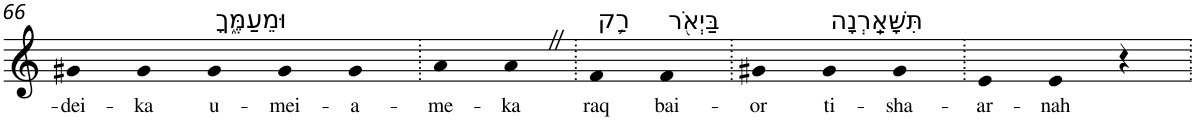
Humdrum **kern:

**kern	**text
*part1	*part1
*staff1	*staff1
*I"Piano	*
*I'Pno	*
!!LO:PB:g=z
*clefG2	*
*k[]	*
=66	=66
!	!LO:LY:b
4g#X	-dei-
!	!LO:LY:b
4g#	-ka
!LO:TX:a:t=וּמֵעַמֶּ֑ךָ	!
!	!LO:LY:b
4g#	u-
!	!LO:LY:b
4g#	-mei-
!	!LO:LY:b
4g#	-a-
=67.	=67.
!	!LO:LY:b
4a	-me-
!	!LO:LY:b
4aZ	-ka
=68.	=68.
!LO:TX:a:t=רַ֥ק	!
!	!LO:LY:b
4f	raq
!LO:TX:a:t=בַּיְאֹ֖ר	!
!	!LO:LY:b
4f	bai-
=69.	=69.
!	!LO:LY:b
4g#X	-or
!LO:TX:a:t=תִּשָּׁאַֽרְנָה	!
!	!LO:LY:b
4g#	ti-
!	!LO:LY:b
4g#	-sha-
=70.	=70.
!	!LO:LY:b
4e	-ar-
!	!LO:LY:b
4e	-nah
4r	.
=.	=.
*-	*-
